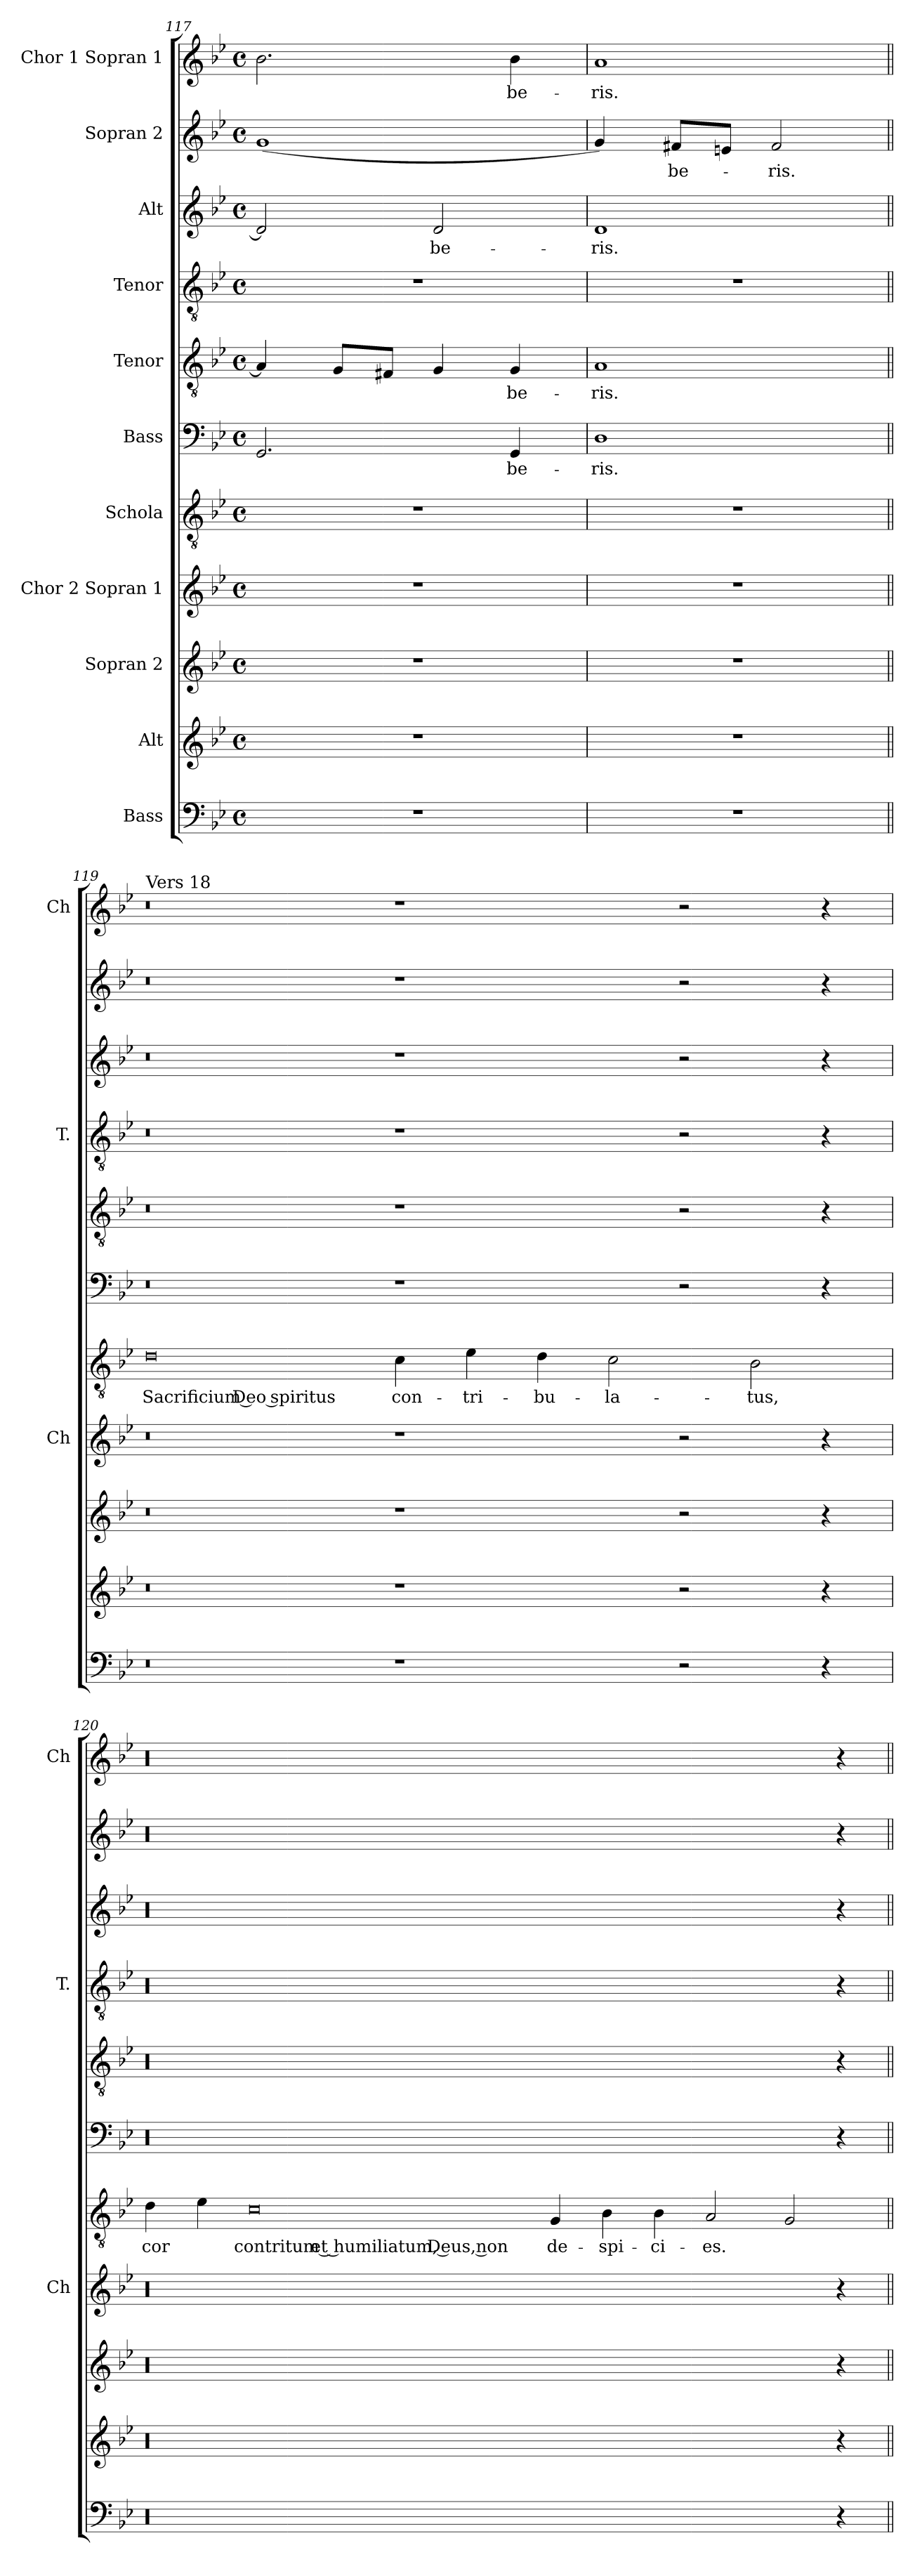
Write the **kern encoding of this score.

**kern	**kern	**kern	**kern	**kern	**text	**kern	**text	**kern	**text	**kern	**kern	**text	**kern	**text	**kern	**text
*part11	*part10	*part9	*part8	*part7	*part7	*part6	*part6	*part5	*part5	*part4	*part3	*part3	*part2	*part2	*part1	*part1
*staff11	*staff10	*staff9	*staff8	*staff7	*staff7	*staff6	*staff6	*staff5	*staff5	*staff4	*staff3	*staff3	*staff2	*staff2	*staff1	*staff1
*I"Bass	*I"Alt	*I"Sopran 2	*I"Chor 2 Sopran 1	*I"Schola	*	*I"Bass	*	*I"Tenor	*	*I"Tenor	*I"Alt	*	*I"Sopran 2	*	*I"Chor 1 Sopran 1	*
*	*	*	*I'Ch	*	*	*	*	*	*	*I'T.	*	*	*	*	*I'Ch	*
*clefF4	*clefG2	*clefG2	*clefG2	*clefGv2	*	*clefF4	*	*clefGv2	*	*clefGv2	*clefG2	*	*clefG2	*	*clefG2	*
*k[b-e-]	*k[b-e-]	*k[b-e-]	*k[b-e-]	*k[b-e-]	*	*k[b-e-]	*	*k[b-e-]	*	*k[b-e-]	*k[b-e-]	*	*k[b-e-]	*	*k[b-e-]	*
*M4/4	*M4/4	*M4/4	*M4/4	*M4/4	*	*M4/4	*	*M4/4	*	*M4/4	*M4/4	*	*M4/4	*	*M4/4	*
*met(c)	*met(c)	*met(c)	*met(c)	*met(c)	*	*met(c)	*	*met(c)	*	*met(c)	*met(c)	*	*met(c)	*	*met(c)	*
=117	=117	=117	=117	=117	=117	=117	=117	=117	=117	=117	=117	=117	=117	=117	=117	=117
1r	1r	1r	1r	1r	.	2.GG/	.	4A/]	.	1r	2d/]	.	(1g	.	2.b-\	.
.	.	.	.	.	.	.	.	8G/L	.	.	.	.	.	.	.	.
.	.	.	.	.	.	.	.	8F#X/J	.	.	.	.	.	.	.	.
.	.	.	.	.	.	.	.	4G/	.	.	2d/	-be-	.	.	.	.
.	.	.	.	.	.	4GG/	-be-	4G/	-be-	.	.	.	.	.	4b-\	-be-
=118	=118	=118	=118	=118	=118	=118	=118	=118	=118	=118	=118	=118	=118	=118	=118	=118
1r	1r	1r	1r	1r	.	1D	-ris.	1A	-ris.	1r	1d	-ris.	4g/)	.	1a	-ris.
.	.	.	.	.	.	.	.	.	.	.	.	.	8f#X/L	-be-	.	.
.	.	.	.	.	.	.	.	.	.	.	.	.	8en/J	.	.	.
.	.	.	.	.	.	.	.	.	.	.	.	.	2f#/	-ris.	.	.
!!LO:LB:g=z
=119||	=119||	=119||	=119||	=119||	=119||	=119||	=119||	=119||	=119||	=119||	=119||	=119||	=119||	=119||	=119||	=119||
!	!	!	!	!	!	!	!	!	!	!	!	!	!	!	!LO:TX:a:t=Vers 18	!
0r	0r	0r	0r	0d	Sacrificium Deo spiritus	0r	.	0r	.	0r	0r	.	0r	.	0r	.
1r	1r	1r	1r	4c	con-	1r	.	1r	.	1r	1r	.	1r	.	1r	.
.	.	.	.	4e-	-tri-	.	.	.	.	.	.	.	.	.	.	.
.	.	.	.	4d	-bu-	.	.	.	.	.	.	.	.	.	.	.
.	.	.	.	2c	-la-	.	.	.	.	.	.	.	.	.	.	.
2r	2r	2r	2r	.	.	2r	.	2r	.	2r	2r	.	2r	.	2r	.
.	.	.	.	2B-	-tus,	.	.	.	.	.	.	.	.	.	.	.
4r	4r	4r	4r	.	.	4r	.	4r	.	4r	4r	.	4r	.	4r	.
=120	=120	=120	=120	=120	=120	=120	=120	=120	=120	=120	=120	=120	=120	=120	=120	=120
00r	00r	00r	00r	4d	cor	00r	.	00r	.	00r	00r	.	00r	.	00r	.
.	.	.	.	4e-	.	.	.	.	.	.	.	.	.	.	.	.
.	.	.	.	0c	contritum et humiliatum, Deus, non	.	.	.	.	.	.	.	.	.	.	.
.	.	.	.	4G	de-	.	.	.	.	.	.	.	.	.	.	.
.	.	.	.	4B-	-spi-	.	.	.	.	.	.	.	.	.	.	.
.	.	.	.	4B-	-ci-	.	.	.	.	.	.	.	.	.	.	.
.	.	.	.	2A	-es.	.	.	.	.	.	.	.	.	.	.	.
.	.	.	.	2G	.	.	.	.	.	.	.	.	.	.	.	.
4r	4r	4r	4r	.	.	4r	.	4r	.	4r	4r	.	4r	.	4r	.
=||	=||	=||	=||	=||	=||	=||	=||	=||	=||	=||	=||	=||	=||	=||	=||	=||
*-	*-	*-	*-	*-	*-	*-	*-	*-	*-	*-	*-	*-	*-	*-	*-	*-
